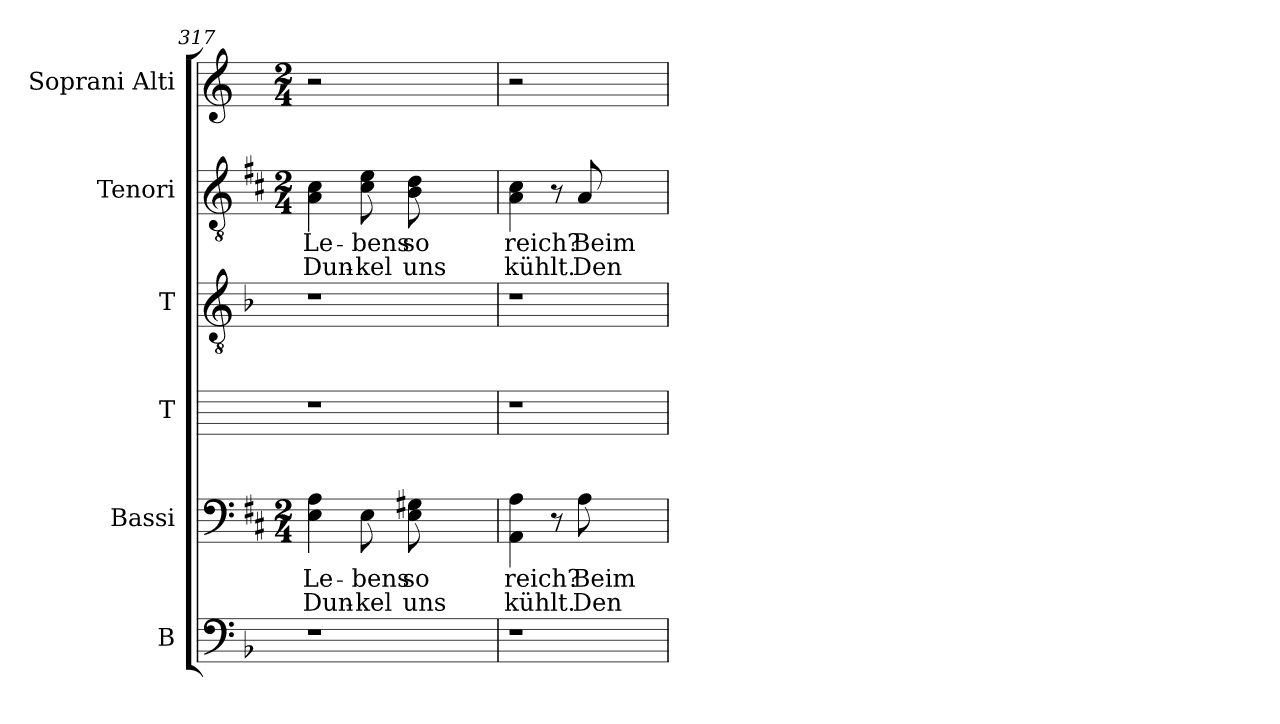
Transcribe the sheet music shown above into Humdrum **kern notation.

**kern	**kern	**text	**text	**kern	**kern	**kern	**text	**text	**kern
*part6	*part5	*part5	*part5	*part4	*part3	*part2	*part2	*part2	*part1
*staff6	*staff5	*staff5	*staff5	*staff4	*staff3	*staff2	*staff2	*staff2	*staff1
*I"B	*I"Bassi	*	*	*I"T	*I"T	*I"Tenori	*	*	*I"Soprani  Alti
*I'B	*I'B	*	*	*I'T	*I'T	*I'T	*	*	*I'S  A
*clefF4	*clefF4	*	*	*	*clefGv2	*clefGv2	*	*	*clefG2
*k[b-]	*k[f#c#]	*	*	*	*k[b-]	*k[f#c#]	*	*	*k[]
*F:	*D:	*	*	*	*F:	*D:	*	*	*C:
*	*M2/4	*	*	*	*	*M2/4	*	*	*M2/4
=317	=317	=317	=317	=317	=317	=317	=317	=317	=317
!	!	!LO:LY:b:cj	!LO:LY:b:cj	!	!	!	!LO:LY:b:cj	!LO:LY:b:cj	!
1r	4A\ 4E\	Le-	-Dun-	1r	1r	4c#\ 4A\	Le-	-Dun-	2r
!	!	!LO:LY:b:cj	!LO:LY:b:cj	!	!	!	!LO:LY:b:cj	!LO:LY:b:cj	!
.	8E\	-bens	kel	.	.	8e\ 8c#\	-bens	kel	.
!	!	!LO:LY:b:cj	!LO:LY:b:cj	!	!	!	!LO:LY:b:cj	!LO:LY:b:cj	!
.	8G#X\ 8E\	so	uns	.	.	8d\ 8B\	so	uns	.
.	2ryy	.	.	.	.	2ryy	.	.	2ryy
=318	=318	=318	=318	=318	=318	=318	=318	=318	=318
!	!	!LO:LY:b:cj	!LO:LY:b:cj	!	!	!	!LO:LY:b:cj	!LO:LY:b:cj	!
1r	4A\ 4AA\	reich?	kühlt.	1r	1r	4c#\ 4A\	reich?	kühlt.	2r
.	8r	.	.	.	.	8r	.	.	.
!	!	!LO:LY:b:cj	!LO:LY:b:cj	!	!	!	!LO:LY:b:cj	!LO:LY:b:cj	!
.	8A\	Beim	Den	.	.	8A/	Beim	Den	.
.	2ryy	.	.	.	.	2ryy	.	.	2ryy
=	=	=	=	=	=	=	=	=	=
*-	*-	*-	*-	*-	*-	*-	*-	*-	*-
